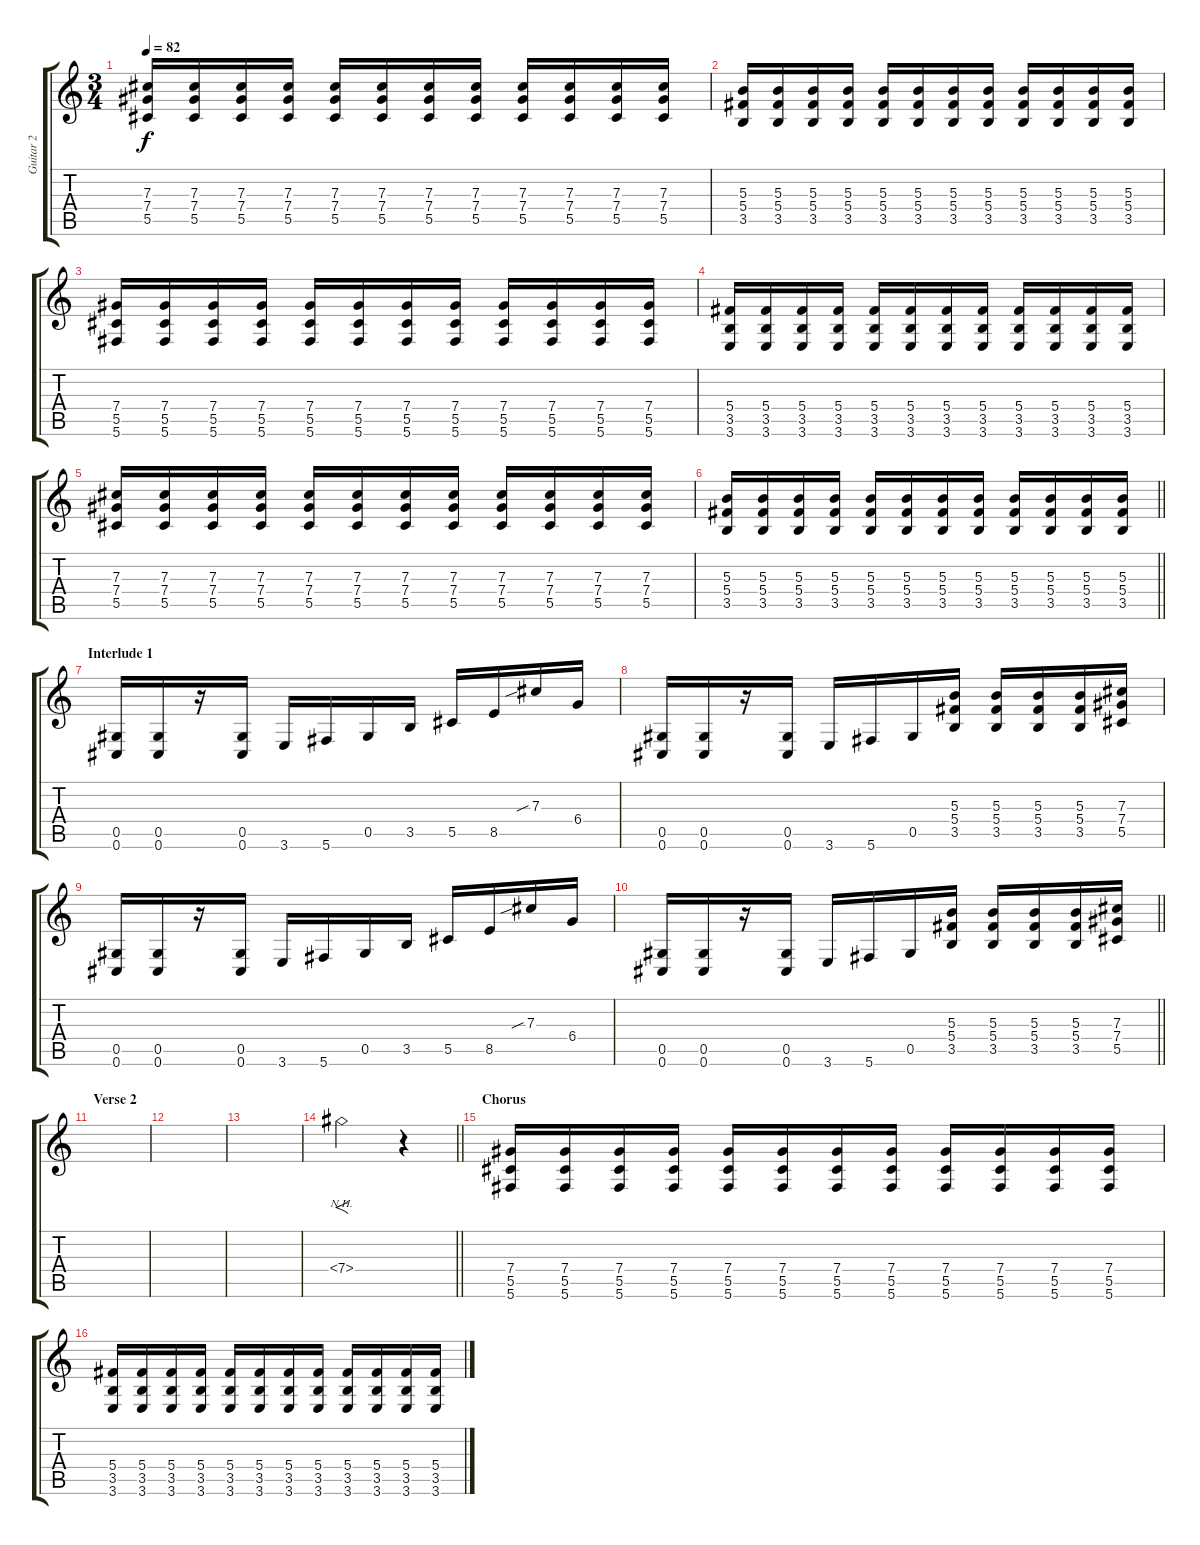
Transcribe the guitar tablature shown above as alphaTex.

\track ("Guitar 2" "Guitar 2") {instrument overdrivenguitar}
\staff {score tabs}
\tuning (Eb4 Bb3 Gb3 Db3 Ab2 Db2) {hide}
\ts (3 4)
\tempo 82
\clef g2
\ks c
(7.3 7.4 5.5).16{dy f} (7.3 7.4 5.5).16 (7.3 7.4 5.5).16 (7.3 7.4 5.5).16 (7.3 7.4 5.5).16 (7.3 7.4 5.5).16 (7.3 7.4 5.5).16 (7.3 7.4 5.5).16 (7.3 7.4 5.5).16 (7.3 7.4 5.5).16 (7.3 7.4 5.5).16 (7.3 7.4 5.5).16 |
(5.3 5.4 3.5).16 (5.3 5.4 3.5).16 (5.3 5.4 3.5).16 (5.3 5.4 3.5).16 (5.3 5.4 3.5).16 (5.3 5.4 3.5).16 (5.3 5.4 3.5).16 (5.3 5.4 3.5).16 (5.3 5.4 3.5).16 (5.3 5.4 3.5).16 (5.3 5.4 3.5).16 (5.3 5.4 3.5).16 |
(7.4 5.5 5.6).16 (7.4 5.5 5.6).16 (7.4 5.5 5.6).16 (7.4 5.5 5.6).16 (7.4 5.5 5.6).16 (7.4 5.5 5.6).16 (7.4 5.5 5.6).16 (7.4 5.5 5.6).16 (7.4 5.5 5.6).16 (7.4 5.5 5.6).16 (7.4 5.5 5.6).16 (7.4 5.5 5.6).16 |
(5.4 3.5 3.6).16 (5.4 3.5 3.6).16 (5.4 3.5 3.6).16 (5.4 3.5 3.6).16 (5.4 3.5 3.6).16 (5.4 3.5 3.6).16 (5.4 3.5 3.6).16 (5.4 3.5 3.6).16 (5.4 3.5 3.6).16 (5.4 3.5 3.6).16 (5.4 3.5 3.6).16 (5.4 3.5 3.6).16 |
(7.3 7.4 5.5).16 (7.3 7.4 5.5).16 (7.3 7.4 5.5).16 (7.3 7.4 5.5).16 (7.3 7.4 5.5).16 (7.3 7.4 5.5).16 (7.3 7.4 5.5).16 (7.3 7.4 5.5).16 (7.3 7.4 5.5).16 (7.3 7.4 5.5).16 (7.3 7.4 5.5).16 (7.3 7.4 5.5).16 |
\barLineRight lightlight
(5.3 5.4 3.5).16 (5.3 5.4 3.5).16 (5.3 5.4 3.5).16 (5.3 5.4 3.5).16 (5.3 5.4 3.5).16 (5.3 5.4 3.5).16 (5.3 5.4 3.5).16 (5.3 5.4 3.5).16 (5.3 5.4 3.5).16 (5.3 5.4 3.5).16 (5.3 5.4 3.5).16 (5.3 5.4 3.5).16 |
\section ("" "Interlude 1")
(0.5 0.6).16 (0.5 0.6).16 r.16 (0.5 0.6).16 3.6.16 5.6.16 0.5.16 3.5.16 5.5.16 8.5.16 7.3{sib}.16 6.4.16 |
(0.5 0.6).16 (0.5 0.6).16 r.16 (0.5 0.6).16 3.6.16 5.6.16 0.5.16 (5.3 5.4 3.5).16 (5.3 5.4 3.5).16 (5.3 5.4 3.5).16 (5.3 5.4 3.5).16 (7.3 7.4 5.5).16 |
(0.5 0.6).16 (0.5 0.6).16 r.16 (0.5 0.6).16 3.6.16 5.6.16 0.5.16 3.5.16 5.5.16 8.5.16 7.3{sib}.16 6.4.16 |
\barLineRight lightlight
(0.5 0.6).16 (0.5 0.6).16 r.16 (0.5 0.6).16 3.6.16 5.6.16 0.5.16 (5.3 5.4 3.5).16 (5.3 5.4 3.5).16 (5.3 5.4 3.5).16 (5.3 5.4 3.5).16 (7.3 7.4 5.5).16 |
\section ("" "Verse 2")
|
|
|
\barLineRight lightlight
7.4{nh}.2{f} r.4 |
\section ("" "Chorus")
(7.4 5.5 5.6).16 (7.4 5.5 5.6).16 (7.4 5.5 5.6).16 (7.4 5.5 5.6).16 (7.4 5.5 5.6).16 (7.4 5.5 5.6).16 (7.4 5.5 5.6).16 (7.4 5.5 5.6).16 (7.4 5.5 5.6).16 (7.4 5.5 5.6).16 (7.4 5.5 5.6).16 (7.4 5.5 5.6).16 |
(5.4 3.5 3.6).16 (5.4 3.5 3.6).16 (5.4 3.5 3.6).16 (5.4 3.5 3.6).16 (5.4 3.5 3.6).16 (5.4 3.5 3.6).16 (5.4 3.5 3.6).16 (5.4 3.5 3.6).16 (5.4 3.5 3.6).16 (5.4 3.5 3.6).16 (5.4 3.5 3.6).16 (5.4 3.5 3.6).16
